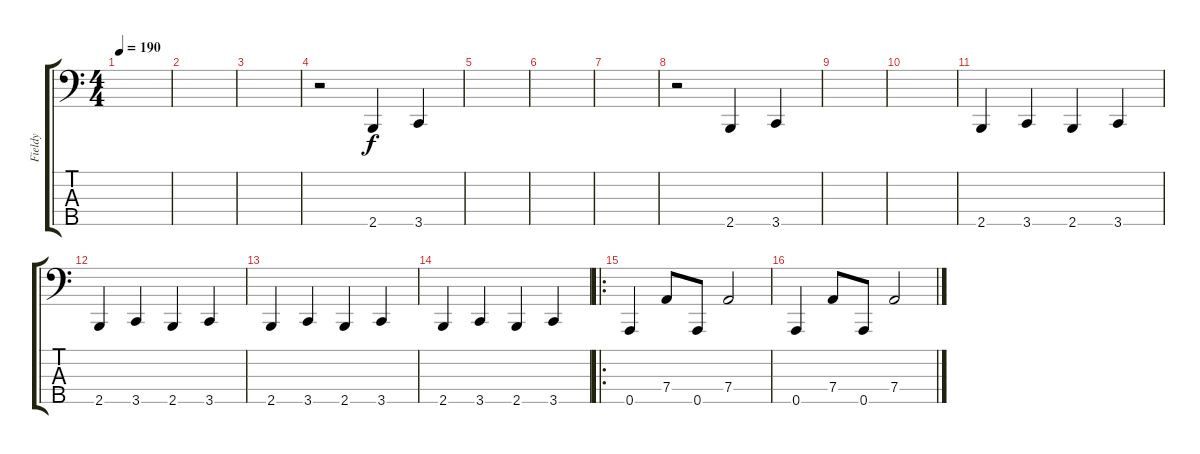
\track ("Fieldy" "Fieldy") {instrument slapbass1}
\staff {score tabs}
\tuning (F2 C2 G1 D1 A0) {hide}
\ts (4 4)
\tempo 190
\clef f4
\ks c
|
|
|
r.2 2.5.4 3.5.4 |
|
|
|
r.2 2.5.4 3.5.4 |
|
|
2.5.4 3.5.4 2.5.4 3.5.4 |
2.5.4 3.5.4 2.5.4 3.5.4 |
2.5.4 3.5.4 2.5.4 3.5.4 |
2.5.4 3.5.4 2.5.4 3.5.4 |
\ro
0.5.4 7.4.8 0.5.8 7.4.2 |
0.5.4 7.4.8 0.5.8 7.4.2
